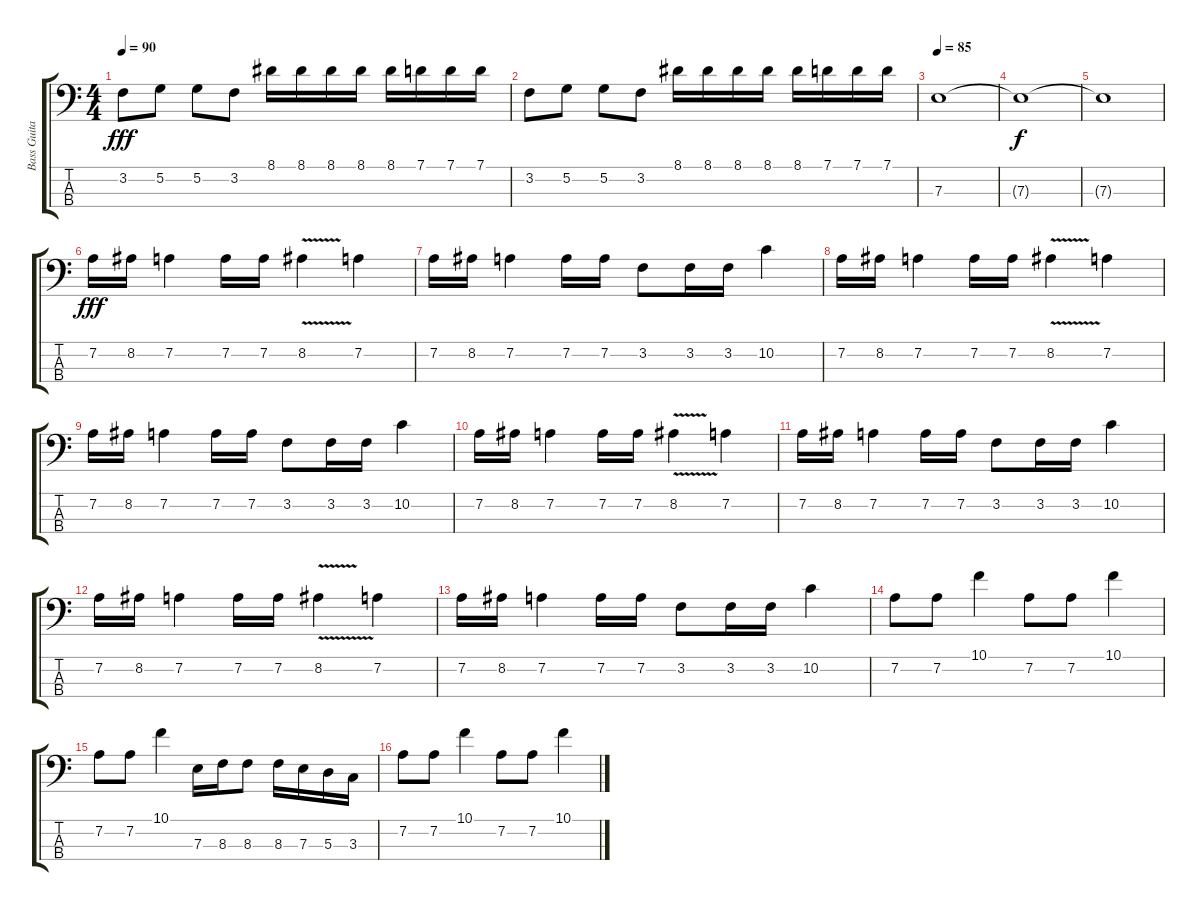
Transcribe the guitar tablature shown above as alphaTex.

\track ("Bass Guitar" "Bass Guita") {instrument electricbassfinger}
\staff {score tabs}
\tuning (G2 D2 A1 E1) {hide}
\ts (4 4)
\tempo 90
\clef f4
\ks c
3.2.8{dy fff} 5.2.8 5.2.8 3.2.8 8.1.16 8.1.16 8.1.16 8.1.16 8.1.16 7.1.16 7.1.16 7.1.16 |
3.2.8 5.2.8 5.2.8 3.2.8 8.1.16 8.1.16 8.1.16 8.1.16 8.1.16 7.1.16 7.1.16 7.1.16 |
\tempo 85
7.3.1 |
7.3{t}.1{dy f} |
7.3{t}.1 |
7.2.16{dy fff} 8.2.16 7.2.4 7.2.16 7.2.16 8.2{v}.4 7.2.4 |
7.2.16 8.2.16 7.2.4 7.2.16 7.2.16 3.2.8 3.2.16 3.2.16 10.2.4 |
7.2.16 8.2.16 7.2.4 7.2.16 7.2.16 8.2{v}.4 7.2.4 |
7.2.16 8.2.16 7.2.4 7.2.16 7.2.16 3.2.8 3.2.16 3.2.16 10.2.4 |
7.2.16 8.2.16 7.2.4 7.2.16 7.2.16 8.2{v}.4 7.2.4 |
7.2.16 8.2.16 7.2.4 7.2.16 7.2.16 3.2.8 3.2.16 3.2.16 10.2.4 |
7.2.16 8.2.16 7.2.4 7.2.16 7.2.16 8.2{v}.4 7.2.4 |
7.2.16 8.2.16 7.2.4 7.2.16 7.2.16 3.2.8 3.2.16 3.2.16 10.2.4 |
7.2.8 7.2.8 10.1.4 7.2.8 7.2.8 10.1.4 |
7.2.8 7.2.8 10.1.4 7.3.16 8.3.16 8.3.8 8.3.16 7.3.16 5.3.16 3.3.16 |
7.2.8 7.2.8 10.1.4 7.2.8 7.2.8 10.1.4
